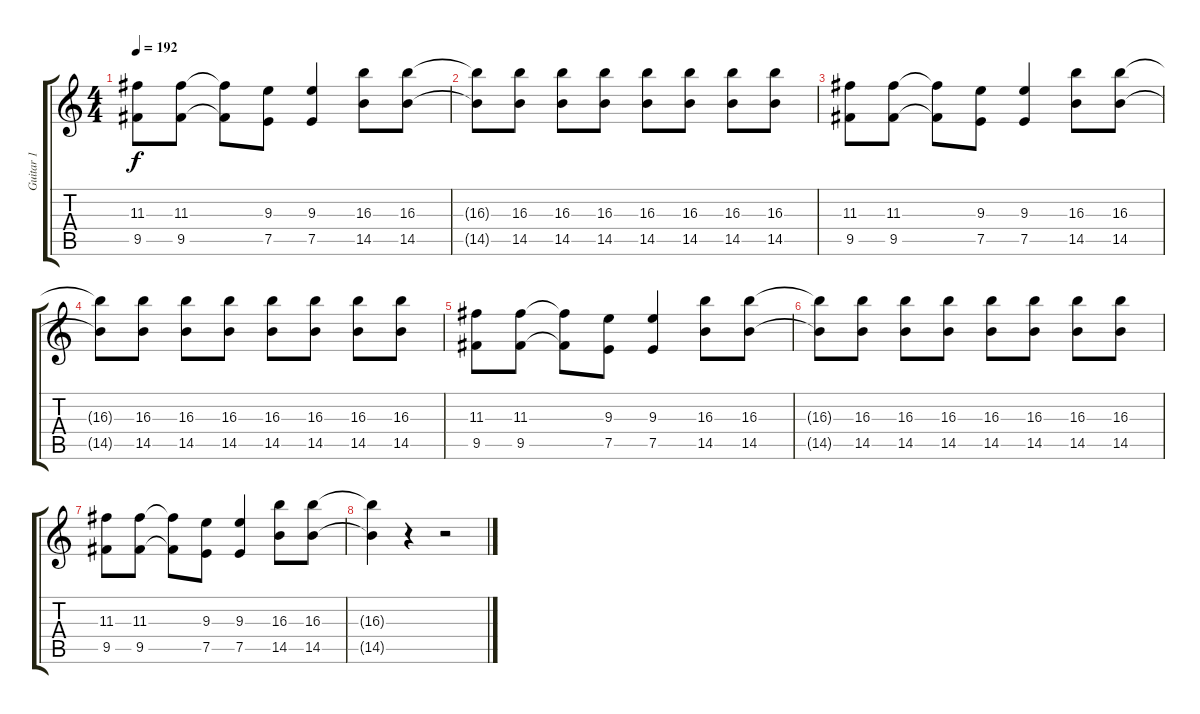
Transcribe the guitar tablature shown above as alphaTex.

\track ("Guitar 1" "Guitar 1") {instrument distortionguitar}
\staff {score tabs}
\tuning (E4 B3 G3 D3 A2 E2) {hide}
\ts (4 4)
\tempo 192
\clef g2
\ks c
(11.3 9.5).8{dy f} (11.3 9.5).8 (11.3{t} 9.5{t}).8 (9.3 7.5).8 (9.3 7.5).4 (16.3 14.5).8 (16.3 14.5).8 |
(16.3{t} 14.5{t}).8 (16.3 14.5).8 (16.3 14.5).8 (16.3 14.5).8 (16.3 14.5).8 (16.3 14.5).8 (16.3 14.5).8 (16.3 14.5).8 |
(11.3 9.5).8 (11.3 9.5).8 (11.3{t} 9.5{t}).8 (9.3 7.5).8 (9.3 7.5).4 (16.3 14.5).8 (16.3 14.5).8 |
(16.3{t} 14.5{t}).8 (16.3 14.5).8 (16.3 14.5).8 (16.3 14.5).8 (16.3 14.5).8 (16.3 14.5).8 (16.3 14.5).8 (16.3 14.5).8 |
(11.3 9.5).8 (11.3 9.5).8 (11.3{t} 9.5{t}).8 (9.3 7.5).8 (9.3 7.5).4 (16.3 14.5).8 (16.3 14.5).8 |
(16.3{t} 14.5{t}).8 (16.3 14.5).8 (16.3 14.5).8 (16.3 14.5).8 (16.3 14.5).8 (16.3 14.5).8 (16.3 14.5).8 (16.3 14.5).8 |
(11.3 9.5).8 (11.3 9.5).8 (11.3{t} 9.5{t}).8 (9.3 7.5).8 (9.3 7.5).4 (16.3 14.5).8 (16.3 14.5).8 |
(16.3{t} 14.5{t}).4 r.4 r.2
